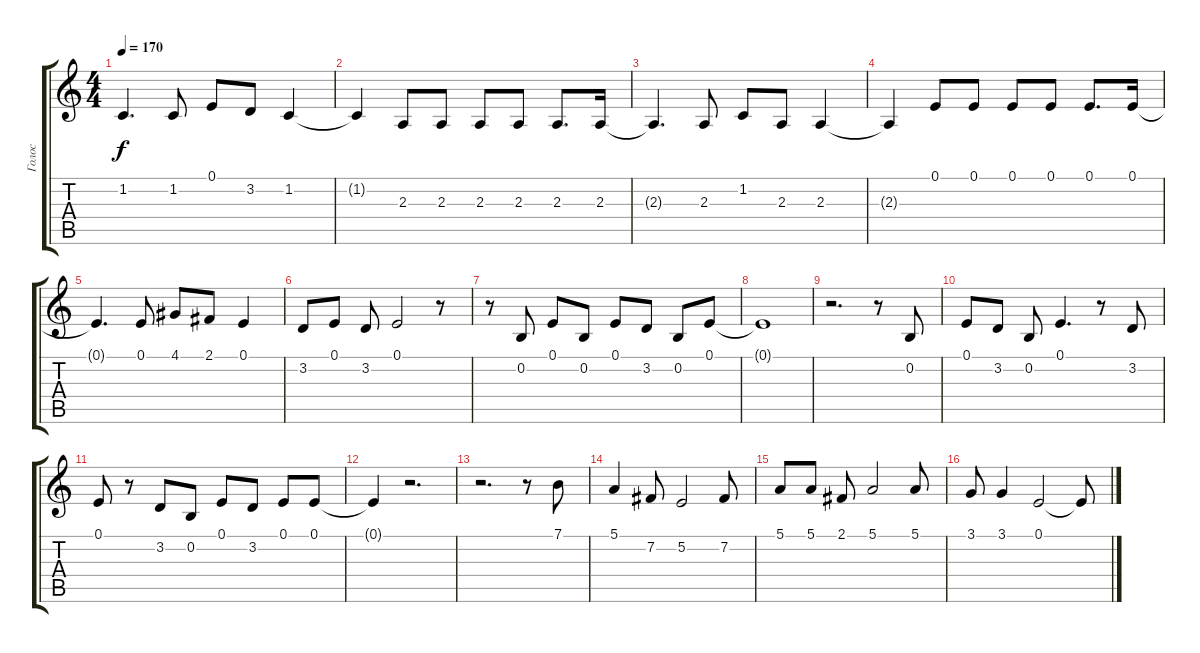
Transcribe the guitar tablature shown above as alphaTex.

\track ("Голос" "Голос") {instrument fx1rain}
\staff {score tabs}
\tuning (E4 B3 G3 D3 A2 E2) {hide}
\ts (4 4)
\tempo 170
\clef g2
\ks c
1.2{t}.4{d dy f} 1.2.8 0.1.8 3.2.8 1.2.4 |
1.2{t}.4 2.3.8 2.3.8 2.3.8 2.3.8 2.3.8{d} 2.3.16 |
2.3{t}.4{d} 2.3.8 1.2.8 2.3.8 2.3.4 |
2.3{t}.4 0.1.8 0.1.8 0.1.8 0.1.8 0.1.8{d} 0.1.16 |
0.1{t}.4{d} 0.1.8 4.1.8 2.1.8 0.1.4 |
3.2.8{volume 12 instrument fx1rain} 0.1.8 3.2.8 0.1.2 r.8 |
r.8 0.2.8 0.1.8 0.2.8 0.1.8 3.2.8 0.2.8 0.1.8 |
0.1{t}.1 |
r.2{d} r.8 0.2.8 |
0.1.8 3.2.8 0.2.8 0.1.4{d} r.8 3.2.8 |
0.1.8 r.8 3.2.8 0.2.8 0.1.8 3.2.8 0.1.8 0.1.8 |
0.1{t}.4 r.2{d} |
r.2{d} r.8 7.1.8 |
5.1.4 7.2.8 5.2.2 7.2.8 |
5.1.8 5.1.8 2.1.8 5.1.2 5.1.8 |
3.1.8 3.1.4 0.1.2 0.1{t}.8
